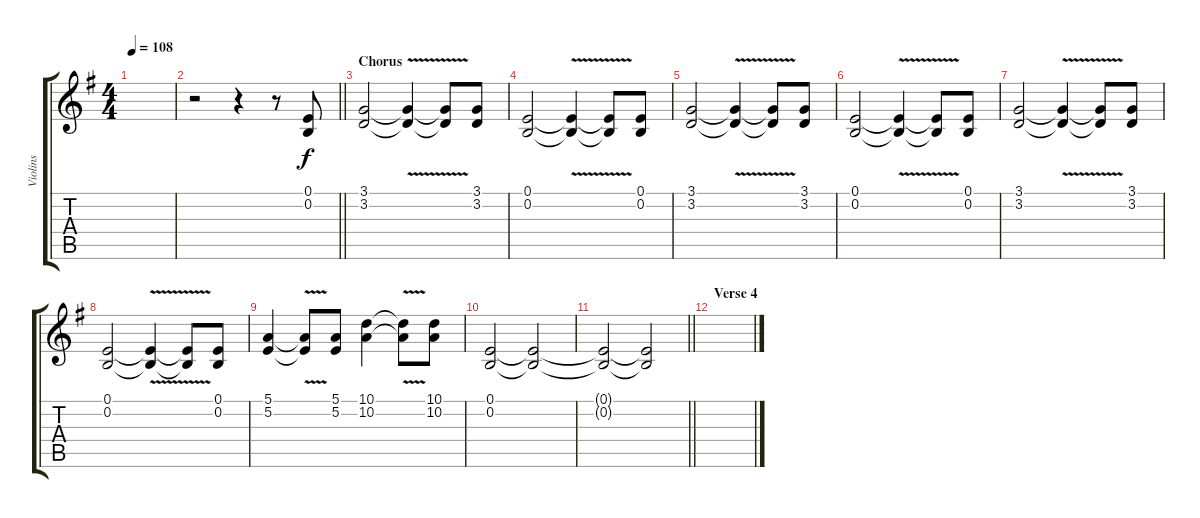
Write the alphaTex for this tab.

\track ("Violins" "Violins") {instrument stringensemble2}
\staff {score tabs}
\tuning (E4 B3 G3 D3 A2 E2) {hide}
\ts (4 4)
\tempo 108
\clef g2
\ks g
|
\barLineRight lightlight
r.2{volume 16} r.4 r.8 (0.1 0.2).8 |
\section ("" "Chorus")
(3.1 3.2).2 (3.1{v t} 3.2{v t}).4 (3.1{t} 3.2{t}).8 (3.1 3.2).8 |
(0.1 0.2).2 (0.1{v t} 0.2{v t}).4 (0.1{t} 0.2{t}).8 (0.1 0.2).8 |
(3.1 3.2).2 (3.1{v t} 3.2{v t}).4 (3.1{t} 3.2{t}).8 (3.1 3.2).8 |
(0.1 0.2).2 (0.1{v t} 0.2{v t}).4 (0.1{t} 0.2{t}).8 (0.1 0.2).8 |
(3.1 3.2).2 (3.1{v t} 3.2{v t}).4 (3.1{t} 3.2{t}).8 (3.1 3.2).8 |
(0.1 0.2).2 (0.1{v t} 0.2{v t}).4 (0.1{t} 0.2{t}).8 (0.1 0.2).8 |
(5.1 5.2).4 (5.1{v t} 5.2{v t}).8 (5.1 5.2).8 (10.1 10.2).4 (10.1{v t} 10.2{v t}).8 (10.1 10.2).8 |
(0.1 0.2).2 (0.1{t} 0.2{t}).2{volume 9} |
\barLineRight lightlight
(0.1{t} 0.2{t}).2{volume 8} (0.1{t} 0.2{t}).2{volume 6} |
\section ("" "Verse 4")
